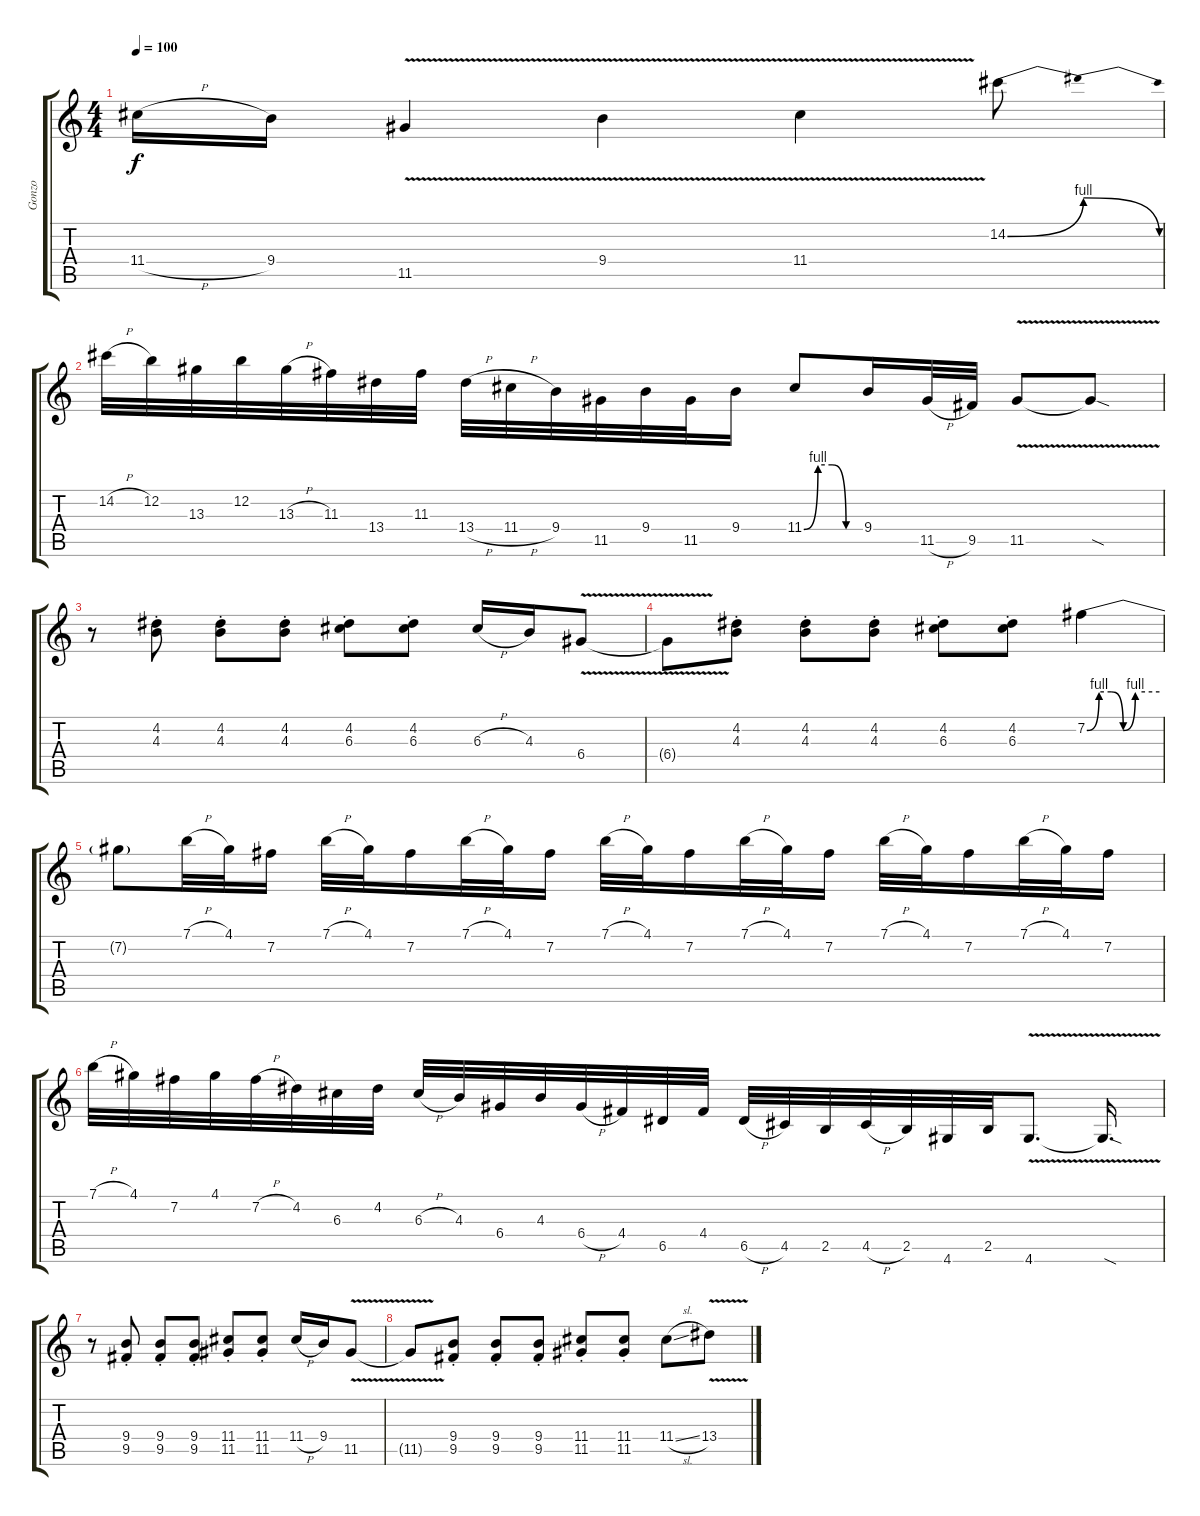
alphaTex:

\track ("Gonzo" "Gonzo") {instrument distortionguitar}
\staff {score tabs}
\tuning (E4 B3 G3 D3 A2 E2) {hide}
\ts (4 4)
\tempo 100
\clef g2
\ks c
11.4{h}.16{dy f} 9.4.16 11.5{v}.4 9.4{v}.4 11.4{v}.4 14.2{be (bendrelease 0 0 15 4 45 4 60 0)}.8 |
14.2{h}.32 12.2.32 13.3.32 12.2.32 13.3{h}.32 11.3.32 13.4.32 11.3.32 13.4{h}.32 11.4{h}.32 9.4.32 11.5.32 9.4.32 11.5.32 9.4.16 11.4{be (custom 0 0 15 4 30 4 45 0 60 0)}.8 9.4.16 11.5{h}.32 9.5.32 11.5{v}.8 11.5{sod t}.8 |
r.8 (4.2{st} 4.3{st}).8 (4.2{st} 4.3{st}).8 (4.2{st} 4.3{st}).8 (4.2{st} 6.3{st}).8 (4.2{st} 6.3{st}).8 6.3{h}.16 4.3.16 6.4{v}.8 |
6.4{t}.8 (4.2{st} 4.3{st}).8 (4.2{st} 4.3{st}).8 (4.2{st} 4.3{st}).8 (4.2{st} 6.3{st}).8 (4.2{st} 6.3{st}).8 7.2{be (custom 0 0 10 4 20 4 30 0 40 4 60 4)}.4 |
7.2{t}.8 7.1{h}.32 4.1.32 7.2.16 7.1{h}.32 4.1.32 7.2.16 7.1{h}.32 4.1.32 7.2.16 7.1{h}.32 4.1.32 7.2.16 7.1{h}.32 4.1.32 7.2.16 7.1{h}.32 4.1.32 7.2.16 7.1{h}.32 4.1.32 7.2.16 |
7.1{h}.32 4.1.32 7.2.32 4.1.32 7.2{h}.32 4.2.32 6.3.32 4.2.32 6.3{h}.32 4.3.32 6.4.32 4.3.32 6.4{h}.32 4.4.32 6.5.32 4.4.32 6.5{h}.32 4.5.32 2.5.32 4.5{h}.32 2.5.32 4.6.32 2.5.32 4.6{v}.8{d} 4.6{sod t}.16{d} |
r.8 (9.4{st} 9.5{st}).8 (9.4{st} 9.5{st}).8 (9.4{st} 9.5{st}).8 (11.4{st} 11.5{st}).8 (11.4{st} 11.5{st}).8 11.4{h}.16 9.4.16 11.5{v}.8 |
11.5{t}.8 (9.4{st} 9.5{st}).8 (9.4{st} 9.5{st}).8 (9.4{st} 9.5{st}).8 (11.4{st} 11.5{st}).8 (11.4{st} 11.5{st}).8 11.4{sl}.8 13.4{v}.8
